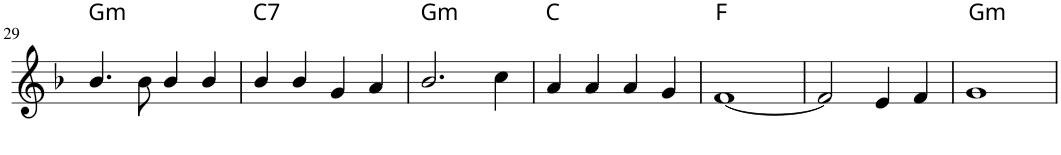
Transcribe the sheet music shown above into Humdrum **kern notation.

**kern
*part1
*staff1
*I"Voice
*I'Voice
!!LO:PB:g=z
*clefG2
*k[b-]
*F:
*M4/4
=29
!LO:TX:a:t=Gm
4.b-/
8b-\
4b-/
4b-/
=30
!LO:TX:a:t=C7
4b-/
4b-/
4g/
4a/
=31
!LO:TX:a:t=Gm
2.b-/
4cc\
=32
!LO:TX:a:t=C
4a/
4a/
4a/
4g/
=33
!LO:TX:a:t=F
[1f
=34
2f/]
4e/
4f/
=35
!LO:TX:a:t=Gm
1g
=
*-
